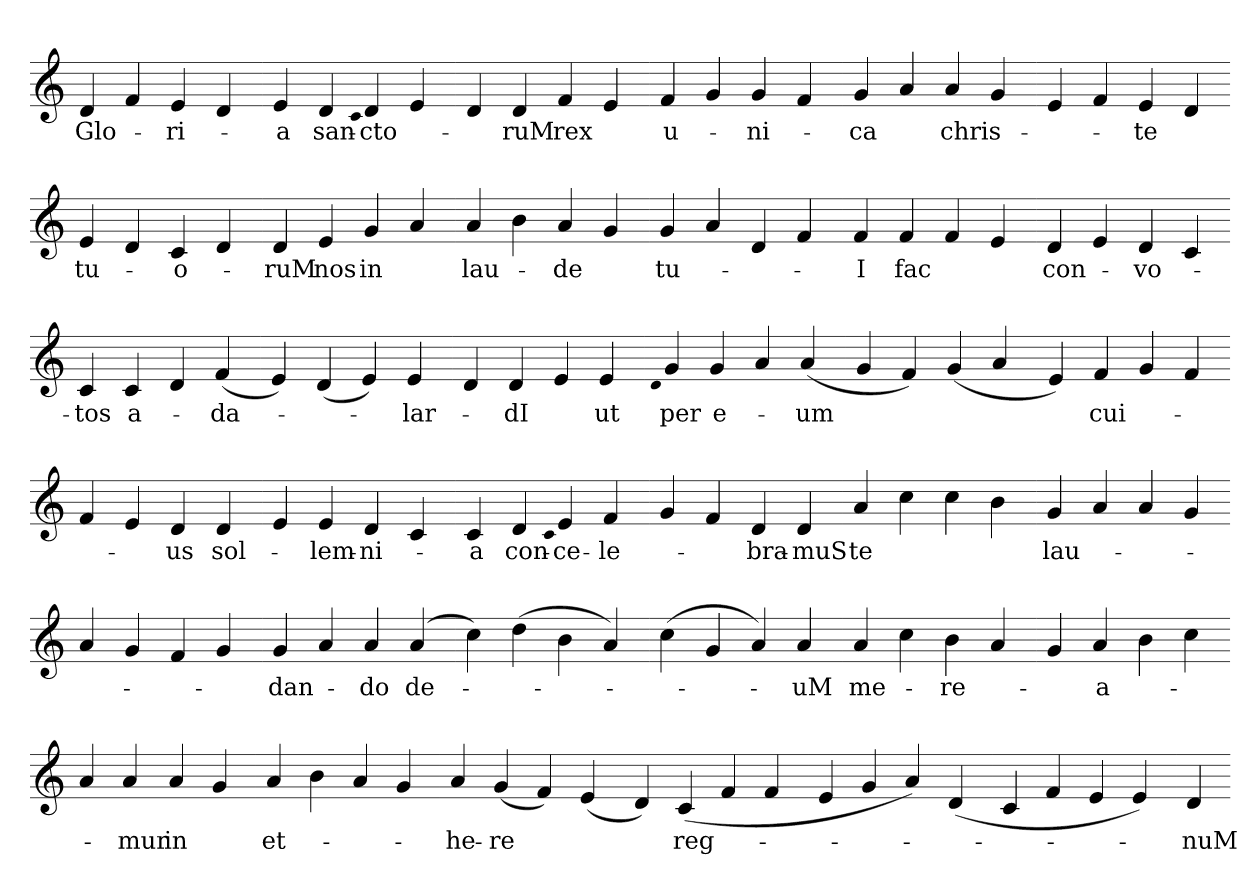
**kern	**text
*part1	*part1
*staff1	*staff1
*clefG2	*
=	=
4d	Glo-
4f	.
4e	ri-
4d	.
=-	=-
4e	a
4d	san-
qc	.
4d	cto-
4e	.
=-	=-
4d	.
4d	ruM
4f	rex
4e	.
=-	=-
4f	u-
4g	.
4g	ni-
4f	.
=-	=-
4g	ca
4a	.
4a	chris-
4g	.
=-	=-
4e	.
4f	.
4e	te
4d	.
=-	=-
4e	tu-
4d	.
4c	o-
4d	.
=-	=-
4d	ruM
4e	nos
4g	in
4a	.
=-	=-
4a	lau-
4b	.
4a	de
4g	.
=-	=-
4g	tu-
4a	.
4d	.
4f	.
=-	=-
4f	I
4f	fac
4f	.
4e	.
=-	=-
4d	con-
4e	.
4d	vo-
4c	.
=-	=-
4c	tos
4c	a-
4d	.
(>4f	da-
=-	=-
4e)	.
(>4d	.
4e)	.
4e	lar-
=-	=-
4d	.
4d	dI
4e	.
4e	ut
=-	=-
qd	.
4g	per
4g	e-
4a	.
(>4a	um
=-	=-
4g	.
4f)	.
(>4g	.
4a	.
=-	=-
4e)	.
4f	cui-
4g	.
4f	.
=-	=-
4f	.
4e	.
4d	us
4d	sol-
=-	=-
4e	.
4e	lem-
4d	ni-
4c	.
=-	=-
4c	a
4d	con-
qc	.
4e	ce-
4f	le-
=-	=-
4g	.
4f	.
4d	bra-
4d	muS
=-	=-
4a	te
4cc	.
4cc	.
4b	.
=-	=-
4g	lau-
4a	.
4a	.
4g	.
=-	=-
4a	.
4g	.
4f	.
4g	.
=-	=-
4g	dan-
4a	.
4a	do
(>4a	de-
=-	=-
4cc)	.
(>4dd	.
4b	.
4a)	.
=-	=-
(>4cc	.
4g	.
4a)	.
4a	uM
=-	=-
4a	me-
4cc	.
4b	re-
4a	.
=-	=-
4g	.
4a	a-
4b	.
4cc	.
=-	=-
4a	.
4a	mur
4a	in
4g	.
=-	=-
4a	et-
4b	.
4a	.
4g	.
=-	=-
4a	he-
(>4g	re
4f)	.
(>4e	.
=-	=-
4d)	.
(>4c	reg-
4f	.
4f	.
=-	=-
4e	.
4g	.
4a)	.
(>4d	.
=-	=-
4c	.
4f	.
4e	.
4e)	.
=-	=-
4d	nuM
=-	=-
*-	*-
